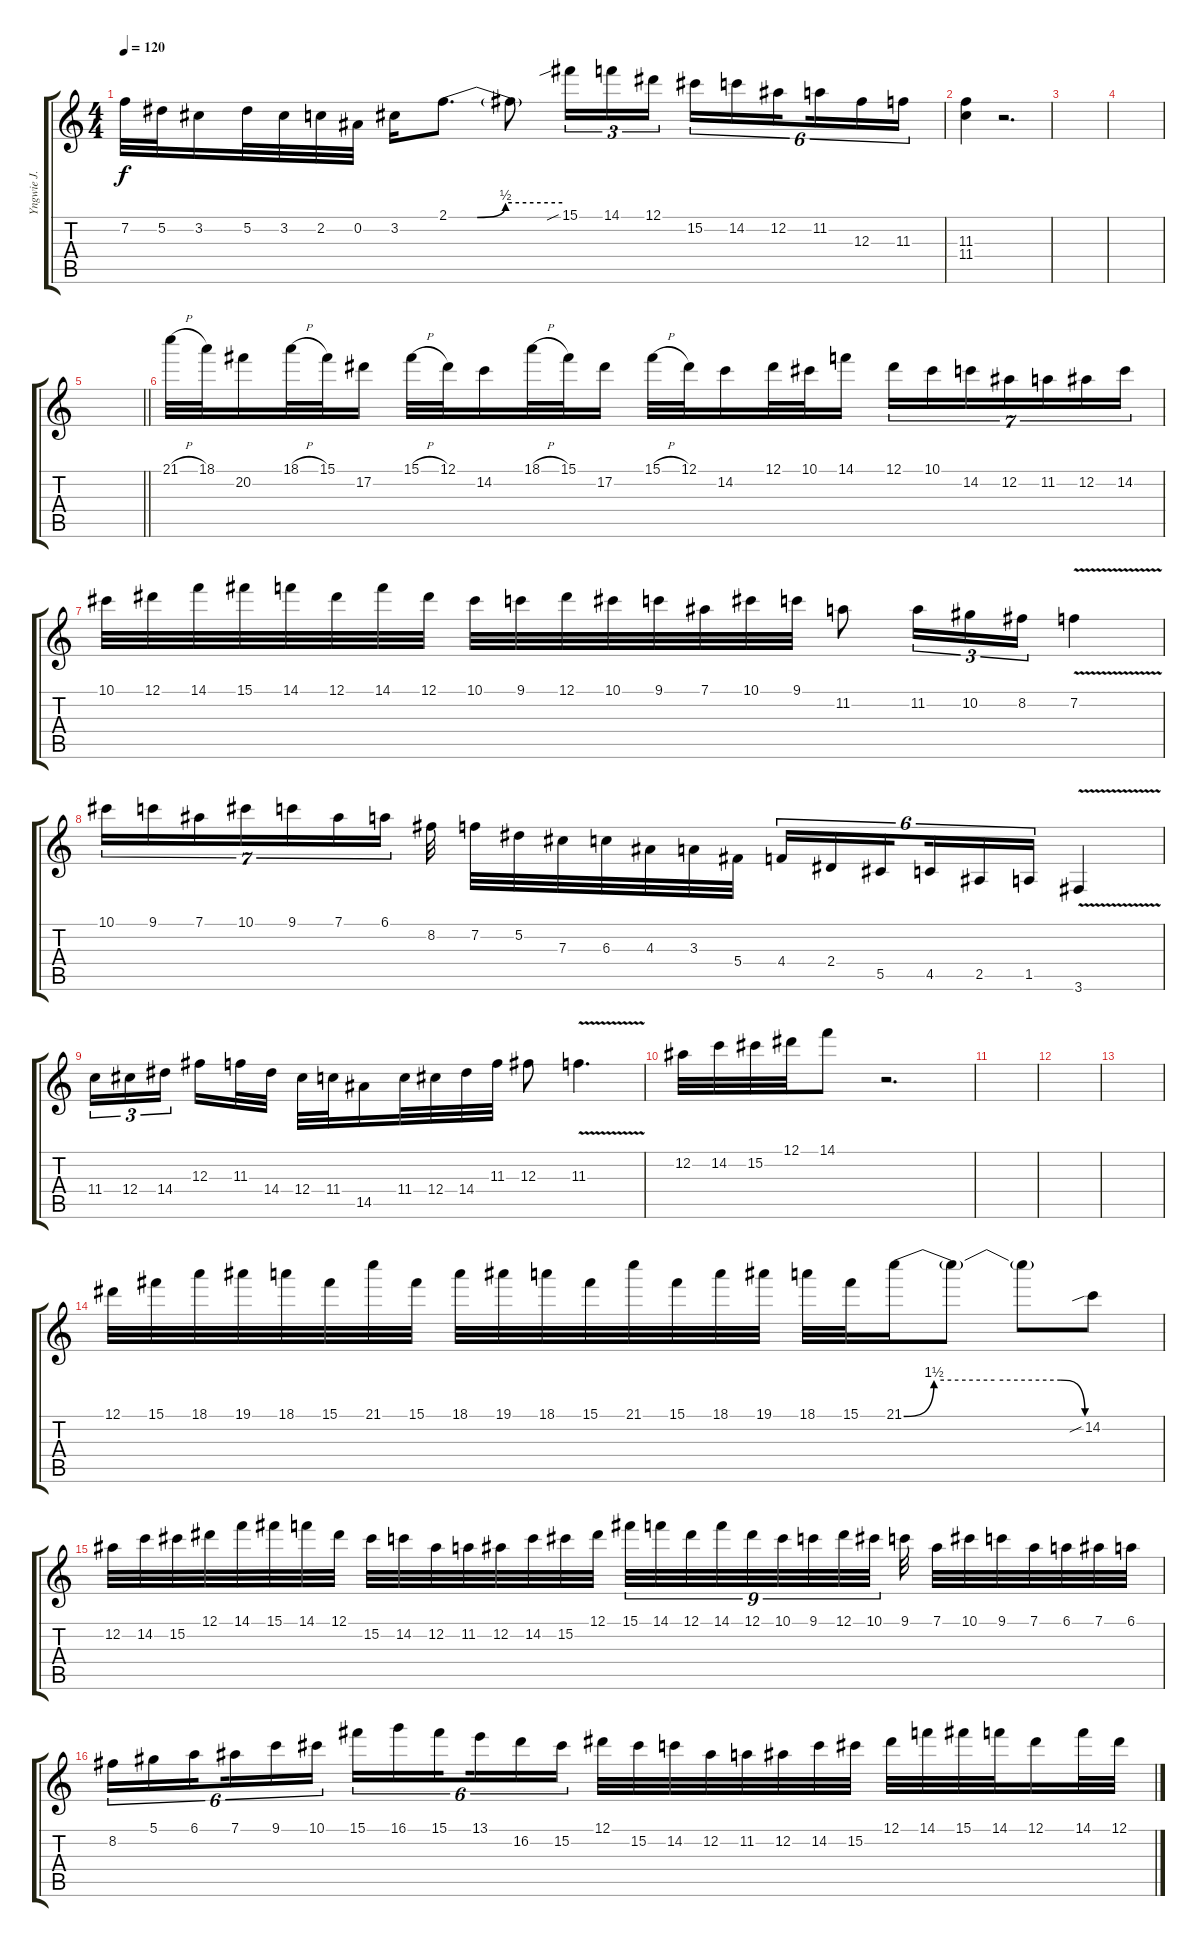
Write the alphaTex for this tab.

\track ("Yngwie J. Malmsteen" "Yngwie J. ") {instrument overdrivenguitar}
\staff {score tabs}
\tuning (Eb4 Bb3 Gb3 Db3 Ab2 Eb2) {hide}
\ts (4 4)
\tempo 120
\clef g2
\ks c
7.2.32{dy f} 5.2.32 3.2.16 5.2.32 3.2.32 2.2.32 0.2.32 3.2.16 2.1{be (custom 0 0 15 0 30 2 60 2)}.8{d} 2.1{t}.8 15.1{sib}.16{tu (3 2)} 14.1.16{tu (3 2)} 12.1.16{tu (3 2)} 15.2.16{tu (6 4)} 14.2.16{tu (6 4)} 12.2.16{tu (6 4) beam splitsecondary} 11.2.16{tu (6 4)} 12.3.16{tu (6 4)} 11.3.16{tu (6 4)} |
(11.3 11.4).4 r.2{d} |
|
|
\barLineRight lightlight
|
21.1{h}.32 18.1.32 20.2.16 18.1{h}.32 15.1.32 17.2.16 15.1{h}.32 12.1.32 14.2.16 18.1{h}.32 15.1.32 17.2.16 15.1{h}.32 12.1.32 14.2.16 12.1.32 10.1.32 14.1.16 12.1.16{tu (7 4)} 10.1.16{tu (7 4)} 14.2.16{tu (7 4)} 12.2.16{tu (7 4)} 11.2.16{tu (7 4)} 12.2.16{tu (7 4)} 14.2.16{tu (7 4)} |
10.1.32 12.1.32 14.1.32 15.1.32 14.1.32 12.1.32 14.1.32 12.1.32 10.1.32 9.1.32 12.1.32 10.1.32 9.1.32 7.1.32 10.1.32 9.1.32 11.2.8 11.2.16{tu (3 2)} 10.2.16{tu (3 2)} 8.2.16{tu (3 2)} 7.2{v}.4 |
10.1.16{tu (7 4)} 9.1.16{tu (7 4)} 7.1.16{tu (7 4)} 10.1.16{tu (7 4)} 9.1.16{tu (7 4)} 7.1.16{tu (7 4)} 6.1.16{tu (7 4)} 8.2.32 7.2.32 5.2.32 7.3.32 6.3.32 4.3.32 3.3.32 5.4.32 4.4.16{tu (6 4)} 2.4.16{tu (6 4)} 5.5.16{tu (6 4) beam splitsecondary} 4.5.16{tu (6 4)} 2.5.16{tu (6 4)} 1.5.16{tu (6 4)} 3.6{v}.4 |
11.4.16{tu (3 2)} 12.4.16{tu (3 2)} 14.4.16{tu (3 2) beam splitsecondary} 12.3.16 11.3.32 14.4.32 12.4.32 11.4.32 14.5.16 11.4.32 12.4.32 14.4.32 11.3.32 12.3.8 11.3{v}.4{d} |
12.2.32 14.2.32 15.2.32 12.1.32 14.1.8 r.2{d} |
|
|
|
12.1.32 15.1.32 18.1.32 19.1.32 18.1.32 15.1.32 21.1.32 15.1.32 18.1.32 19.1.32 18.1.32 15.1.32 21.1.32 15.1.32 18.1.32 19.1.32 18.1.32 15.1.32 21.1{be (custom 0 0 10 6 30 6 52 6 60 0)}.16 21.1{t}.8 21.1{t}.8 14.2{sib}.8 |
12.2.32 14.2.32 15.2.32 12.1.32 14.1.32 15.1.32 14.1.32 12.1.32 15.2.32 14.2.32 12.2.32 11.2.32 12.2.32 14.2.32 15.2.32 12.1.32 15.1.32{tu (9 8)} 14.1.32{tu (9 8)} 12.1.32{tu (9 8)} 14.1.32{tu (9 8)} 12.1.32{tu (9 8)} 10.1.32{tu (9 8)} 9.1.32{tu (9 8)} 12.1.32{tu (9 8)} 10.1.32{tu (9 8)} 9.1.32 7.1.32 10.1.32 9.1.32 7.1.32 6.1.32 7.1.32 6.1.32 |
8.2.16{tu (6 4)} 5.1.16{tu (6 4)} 6.1.16{tu (6 4) beam splitsecondary} 7.1.16{tu (6 4)} 9.1.16{tu (6 4)} 10.1.16{tu (6 4)} 15.1.16{tu (6 4)} 16.1.16{tu (6 4)} 15.1.16{tu (6 4) beam splitsecondary} 13.1.16{tu (6 4)} 16.2.16{tu (6 4)} 15.2.16{tu (6 4)} 12.1.32 15.2.32 14.2.32 12.2.32 11.2.32 12.2.32 14.2.32 15.2.32 12.1.32 14.1.32 15.1.32 14.1.32 12.1.16 14.1.32 12.1.32
